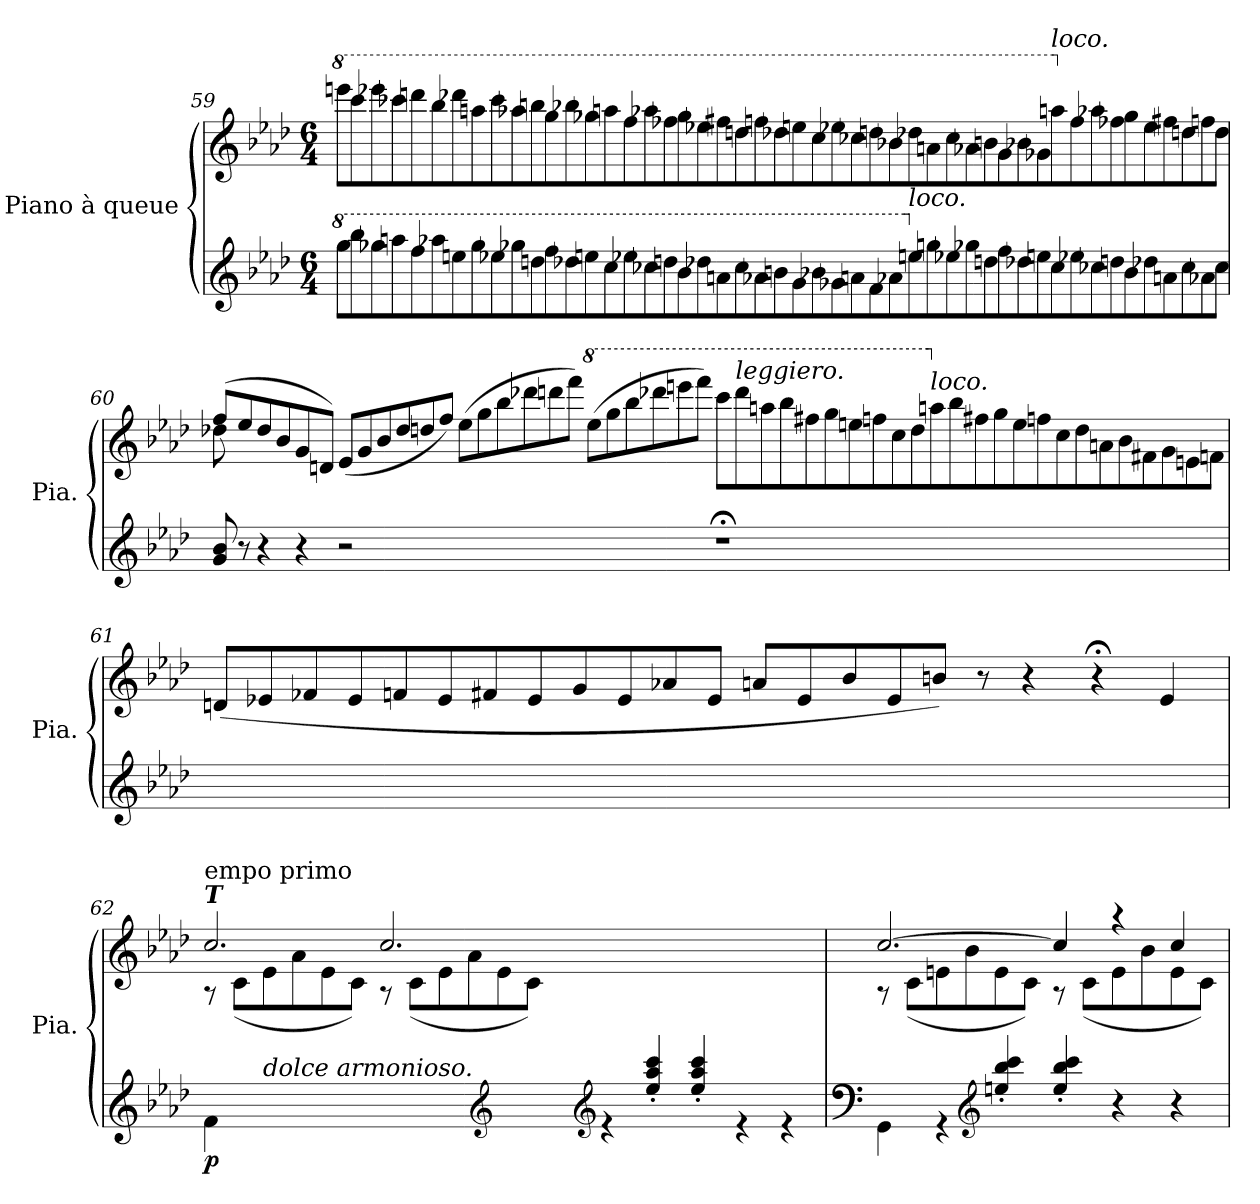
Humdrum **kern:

**kern	**kern	**dynam
*part1	*part1	*part1
*staff2	*staff1	*staff1/2
*I"Piano à queue	*	*
*I'Pia.	*	*
!!LO:LB:g=z
*clefG2	*clefG2	*
*k[b-e-a-d-]	*k[b-e-a-d-]	*
*M6/4	*M6/4	*
*MM220	*MM220	*
*8va	*	*
*	*8va	*
=59X1	=59X1	=59X1
8ggg\L	8eeeen\L	.
8bbb-\	8cccc\	.
8ggg-X\	8eeee-X\	.
8aaan\	8cccc-X\	.
8fff\	8ddddn\	.
8aaa-X\	8bbb-\	.
8eeen\	8dddd-X\	.
8ggg-\	8aaan\	.
8eee-X\	8cccc-\	.
8ggg-X\	8aaa-X\	.
8dddn\	8bbbn\	.
8fff\	8ggg\	.
8ddd-X\	8bbb-X\	.
8eeen\	8ggg-X\	.
8ccc\	8aaan\	.
8eee-X\	8fff\	.
8ccc-X\	8aaa-X\	.
8dddn\	8fff-X\	.
8bb-\	8ggg-\	.
8ddd-X\	8eee-X\	.
8aan\	8fff#X\	.
8ccc-\	8dddn\	.
8aa-X\	8fffn\	.
8bbn\	8ddd-X\	.
8gg\	8eeen\	.
8bb-X\	8ccc\	.
8gg-X\	8eee-X\	.
8aan\	8ccc-X\	.
8ff\	8dddn\	.
8aa-X\	8bb-X\	.
*X8va	*	*
!LO:TX:a:i:t=loco.	!	!
8een\	8ddd-X\	.
8ggn\	8aan\	.
8ee-X\	8ccc-\	.
8gg-X\	8aa-X\	.
8ddn\	8bbn\	.
8ff\	8gg\	.
8dd-X\	8bb-X\	.
8een\	8gg-X\	.
*	*X8va	*
!	!LO:TX:a:i:t=loco.	!
8cc-\	8aan\	.
8ee-X\	8ff\	.
8cc-X\	8aa-X\	.
8ddn\	8ff-X\	.
8b-\	8gg-\	.
8dd-X\	8ee-\	.
8an\	8ff#X\	.
8cc-\	8ddn\	.
8a-X\	8ffn\	.
8cc-\J	8dd\J	.
!!LO:LB:g=z
=60	=60	=60
*	*MM240	*
*	*^	*
8g/ 8b-/	(8ff/L	8dd-X\	.
8r	8ee-/	1ryy	.
4r	8dd-/	.	.
.	8b-/	.	.
4r	8g/	.	.
.	8dn/J)	.	.
2r	(8e-/L	.	.
.	8g/	.	.
.	8b-/	.	.
.	8dd-/	1ryy	.
4ryy	8ddn/	.	.
.	8ff/J)	.	.
2ryy	(>8ee-\L	.	.
.	8gg\	.	.
.	8bb-\	.	.
.	8ddd-X\	.	.
8ryy	8dddn\	.	.
8ryy	8fff\J)	1ryy	.
*	*8va	*	*
4ryy	(>8eee-\L	.	.
.	8ggg\	.	.
2ryy	8bbb-\	.	.
.	8dddd-X\	.	.
.	8eeeen\	.	.
.	8ffff\J)	.	.
*	*MM220	*	*
1r;<	8cccc\L	.	.
!	!LO:TX:a:i:t=leggiero.	!	!
.	8dddd-\	1ryy	.
.	8aaan\	.	.
.	8bbb-\	.	.
.	8fff#X\	.	.
.	8ggg\	.	.
.	8eeen\	.	.
.	8fffn\	.	.
0ryy	8ccc\	.	.
.	8ddd\	1...ryy	.
*	*X8va	*	*
!	!LO:TX:a:i:t=loco.	!	!
.	8aan\	.	.
.	8bb-\	.	.
.	8ff#X\	.	.
.	8gg\	.	.
.	8ee\	.	.
.	8ffn\	.	.
.	8cc\	.	.
.	8dd\	.	.
.	8an\	.	.
.	8b-\	.	.
.	8f#X\	.	.
.	8g\	.	.
.	8en\	.	.
.	8fn\J	.	.
*	*v	*v	*
!!LO:LB:g=z
=61	=61	=61
*	*MM210	*
1.ryy	(8dn/L	.
.	8e-X/	.
.	8f-X/	.
.	8e-/	.
*	*MM195	*
.	8fn/	.
.	8e-/	.
.	8f#X/	.
.	8e-/	.
*	*MM177	*
.	8g/	.
.	8e-/	.
.	8a-X/	.
.	8e-/J	.
*	*MM150	*
1.ryy	8an/L	.
.	8e-/	.
.	8b-/	.
.	8e-/	.
.	8bn/J)	.
.	8r	.
.	4r	.
.	4r;<	.
*	*MM110	*
.	4e-/	.
=62	=62	=62
*^	*^	*
!	!	!LO:TX:a:Bi:t=T	!	!
!	!	!LO:TX:a:t=empo primo	!	!
!	!	!	!	!LO:DY:b=2
4ryy	4f\	2.cc/	8r	p
.	.	.	(>8c\L	.
!LO:TX:a:i:t=dolce armonioso.	!	!	!	!
1.ryy	1ryy	.	8e-\	.
.	.	.	8a-\	.
*clefG2	*	*	*	*
.	.	.	8e-\	.
.	.	.	8c\J)	.
.	.	2.cc/	8r	.
.	.	.	(>8c\L	.
.	.	.	8e-\	.
.	.	.	8a-\	.
.	1..ryy	.	8e-\	.
.	.	.	8c\J)	.
.	.	1.ryy	1.ryy	.
4re	.	.	.	.
4ee-/' 4aa-/' 4ccc/'	.	.	.	.
4ee-/' 4aa-/' 4ccc/'	.	.	.	.
4re	.	.	.	.
4re	.	.	.	.
=63	=63	=63	=63	=63
*clefF4	*	*	*	*
4ryy	4GG\	[2.cc/	8r	.
.	.	.	(8c\L	.
4rGG	1ryy	.	8en\	.
.	.	.	8b-\	.
*clefG2	*	*	*	*
4een/' 4bb-/' 4ccc/'	.	.	8e\	.
.	.	.	8c\J)	.
4ee/' 4bb-/' 4ccc/'	.	4cc/]	8r	.
.	.	.	(8c\L	.
4r	.	4r	8e\	.
.	.	.	8b-\	.
4r	4ryy	4cc/	8e\	.
.	.	.	8c\J)	.
*v	*v	*	*	*
*	*v	*v	*
=	=	=
*-	*-	*-
